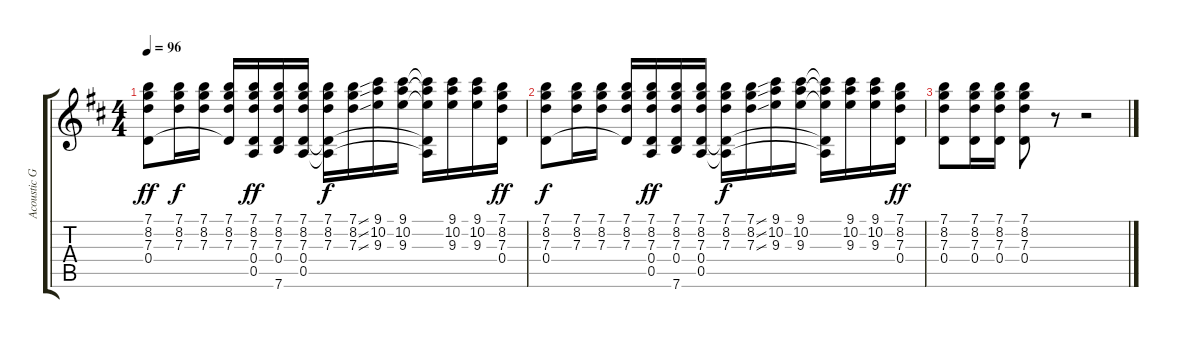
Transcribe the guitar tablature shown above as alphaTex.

\track ("Acoustic Gtr 2" "Acoustic G") {instrument acousticguitarsteel}
\staff {score tabs}
\tuning (E4 B3 G3 D3 A2 E2) {hide}
\ts (4 4)
\tempo 96
\clef g2
\ks d
(7.1 8.2 7.3 0.4).8{dy ff} (7.1 8.2 7.3).16{dy f} (7.1 8.2 7.3).16 (7.1 8.2 7.3 0.4{t}).16 (7.1 8.2 7.3 0.4 0.5).16{dy ff} (7.1 8.2 7.3 0.4 7.6).16 (7.1 8.2 7.3 0.4 0.5).16 (7.1 8.2 7.3 0.4{t} 0.5{t}).16{dy f} (7.1{ss} 8.2{ss} 7.3{ss}).16 (9.1 10.2 9.3).16 (9.1 10.2 9.3).16 (9.1{t} 10.2{t} 9.3{t} 0.4{t} 0.5{t}).16 (9.1 10.2 9.3).16 (9.1 10.2 9.3).16 (7.1 8.2 7.3 0.4).16{dy ff} |
(7.1 8.2 7.3 0.4).8{dy f} (7.1 8.2 7.3).16 (7.1 8.2 7.3).16 (7.1 8.2 7.3 0.4{t}).16 (7.1 8.2 7.3 0.4 0.5).16{dy ff} (7.1 8.2 7.3 0.4 7.6).16 (7.1 8.2 7.3 0.4 0.5).16 (7.1 8.2 7.3 0.4{t} 0.5{t}).16{dy f} (7.1{ss} 8.2{ss} 7.3{ss}).16 (9.1 10.2 9.3).16 (9.1 10.2 9.3).16 (9.1{t} 10.2{t} 9.3{t} 0.4{t} 0.5{t}).16 (9.1 10.2 9.3).16 (9.1 10.2 9.3).16 (7.1 8.2 7.3 0.4).16{dy ff} |
(7.1 8.2 7.3 0.4).8 (7.1 8.2 7.3 0.4).16 (7.1 8.2 7.3 0.4).16 (7.1 8.2 7.3 0.4).8 r.8 r.2
